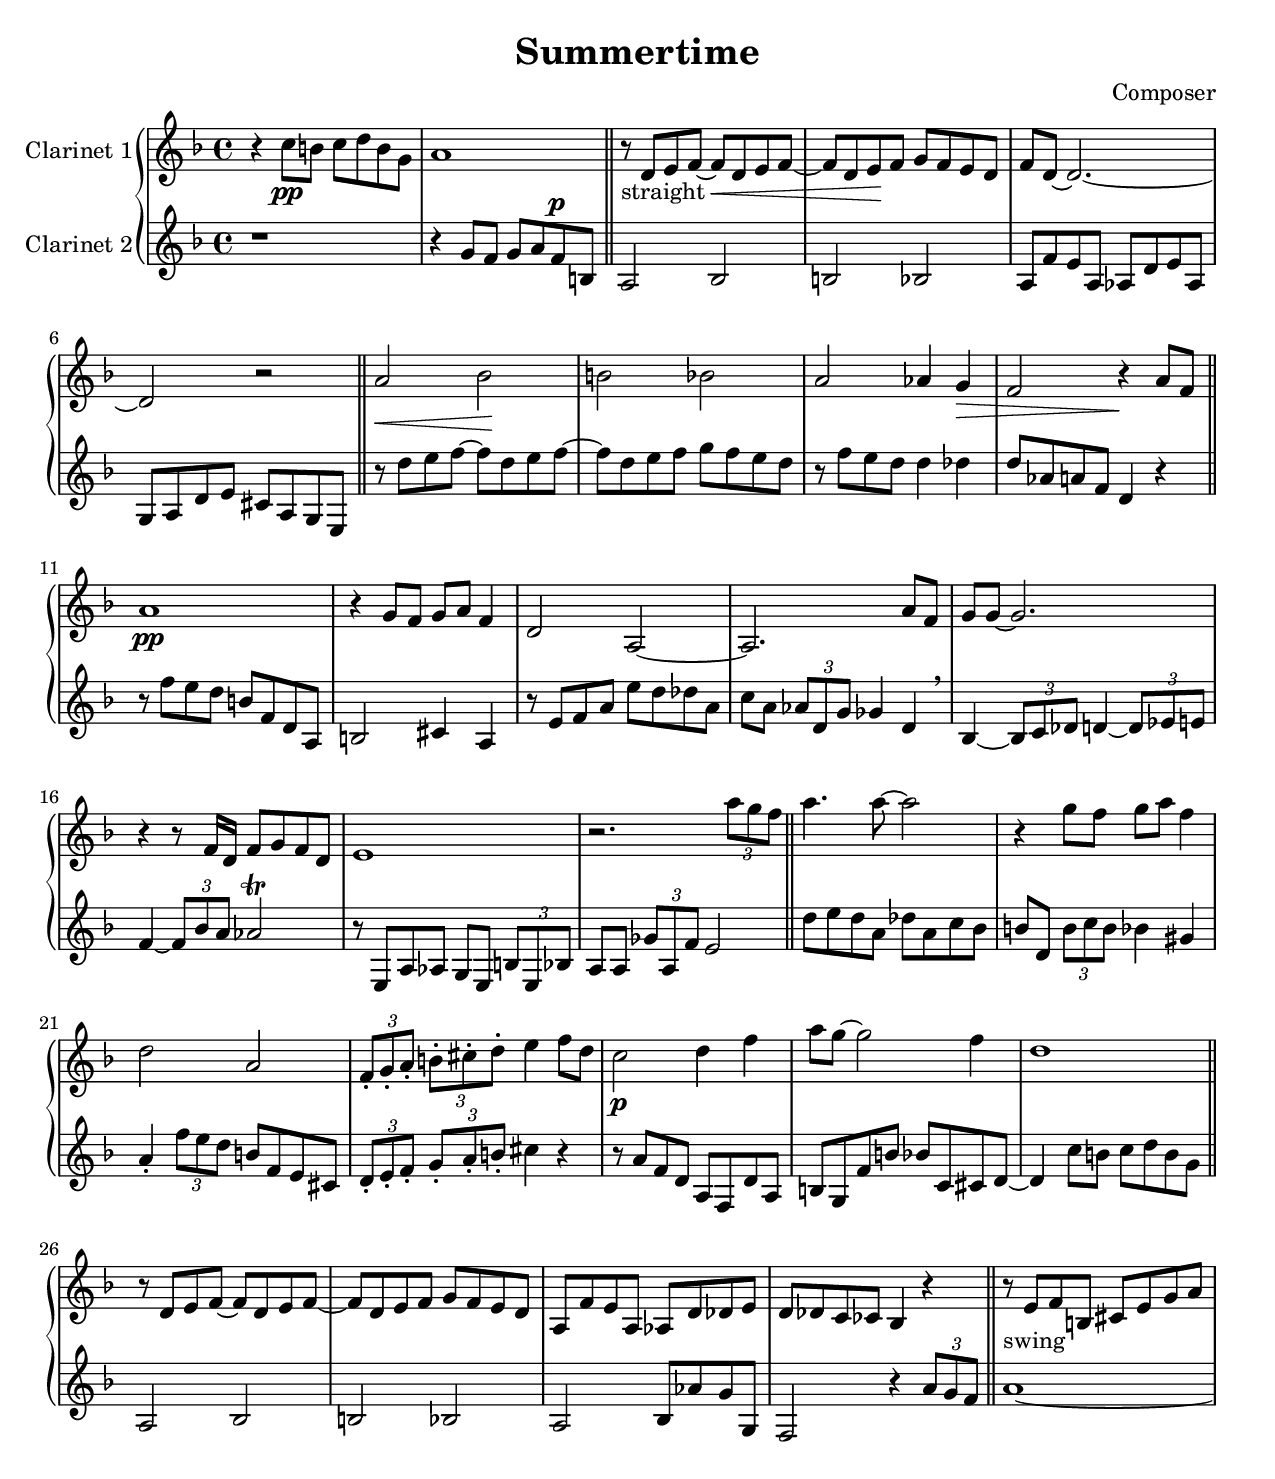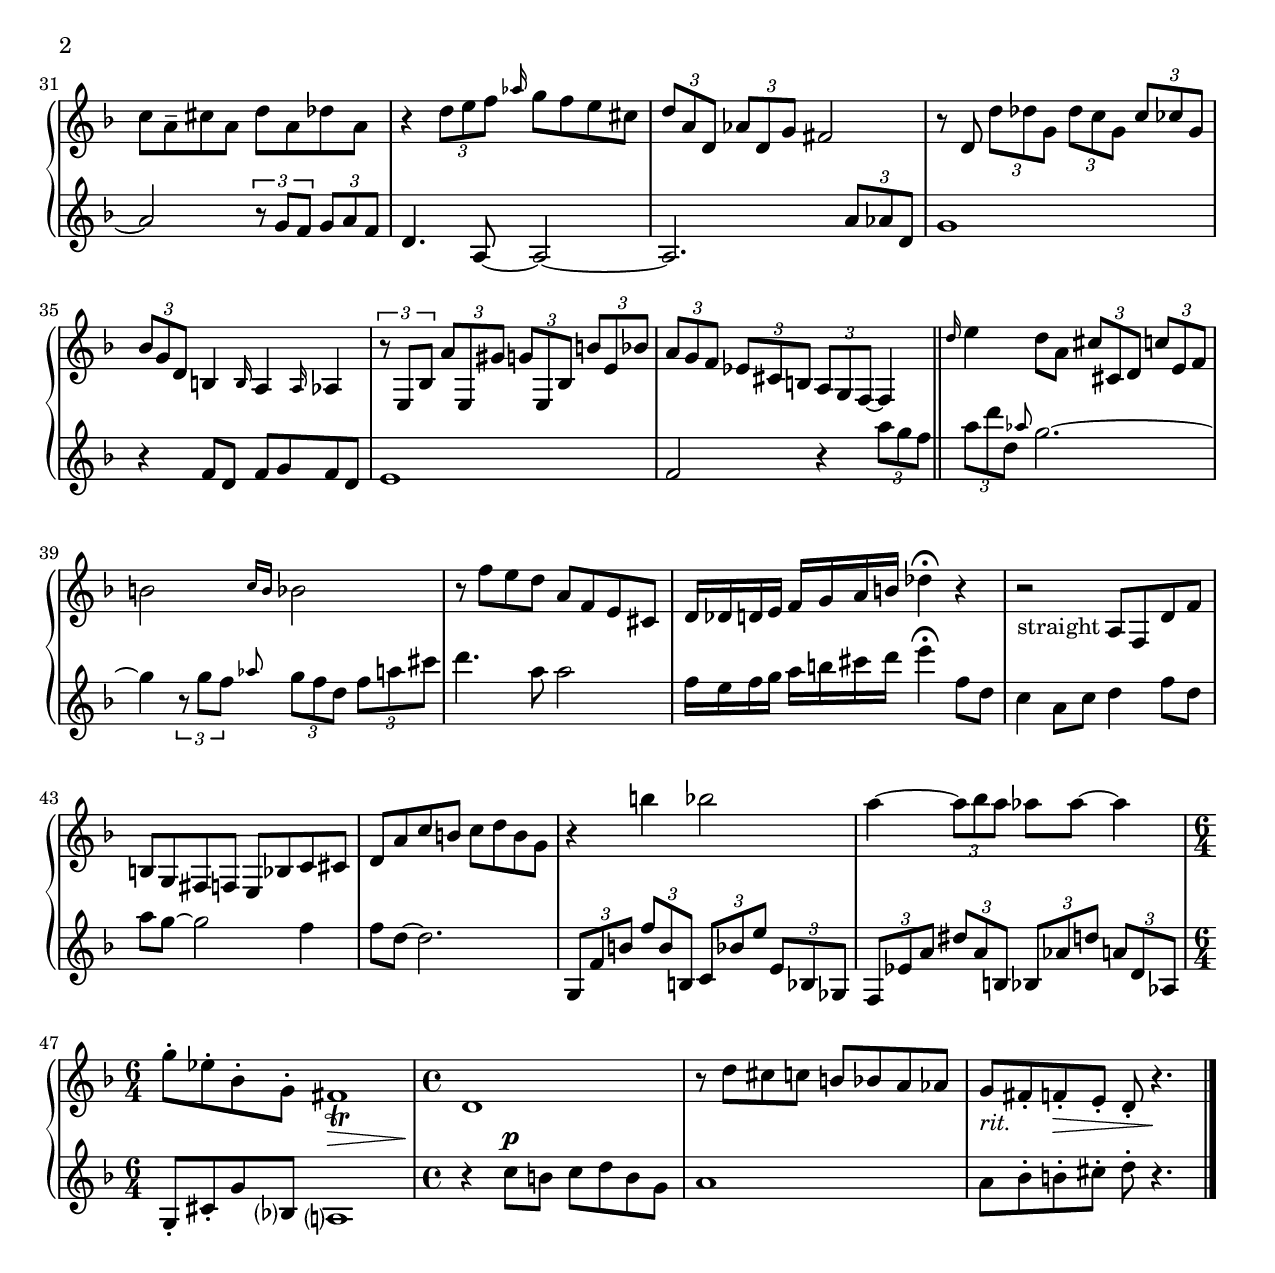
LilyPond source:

\header {
  title = "Summertime"
  composer = "Composer"
}

\paper {
  #(set-paper-size "letter")
  top-margin = 0.5\in
  bottom-margin = 1\in  
}

\score {
  \new GrandStaff <<
  \new Staff \with {instrumentName = \markup "Clarinet 1"}
    {
    %\tempo "Allegro" 4 = 120
    \key f \major

    \relative c'' {
    r4 c8\pp b c d b g
    a1
    \bar "||"
    r8-"straight" d, e f~ f\cr  d e f~
    f d e\! f g f e d
    f d~ d2.~
    d2 r
    \bar "||"
    a'\cr bes\! b bes
    a aes4 g\decr
    f2 r4\! a8 f
    \bar "||"
    a1\pp
    r4 g8 f g a f4
    d2 a~
    a2. a'8 f
    g g~ g2.
    r4 r8 f16 d f8 g f d
    e1
    r2. \tuplet 3/2 {a'8 g f}
    \bar "||"
    a4. a8~ a2
    r4 g8 f g a f4
    d2 a
    \tuplet 3/2 4 {f8-. g-. a-. b!-. cis-. d-.} e4 f8 d
    c2\p d4 f
    a8 g~ g2 f4
    d1
    \bar "||"
    r8 d, e f~ f d e f~
    f d e f g f e d
    a f' e a, aes d des e
    d des c ces bes4 r4
    \bar "||"
    r8-"swing" e f b,!
    cis e g a
    c a-- cis a d a des a
    r4 \tuplet 3/2 {d8 e f} \grace aes16 g8 f e cis
    \tuplet 3/2 4 {d8 a d, aes' d, g} fis2
    r8 d \tuplet 3/2 4 {d'8 des g, des' c g c ces g}
    \tuplet 3/2 {bes g d} b4 \grace b16 a4 \grace a16 aes4
    \tuplet 3/2 4 {r8 e bes' a' e, gis' g! e, bes' b' e, bes'}
    \tuplet 3/2 4 {a8 g f ees cis b! a g f~} f4
    \bar "||"
    \grace d''16 e4 d8 a \tuplet 3/2 4 {cis8 cis, d c'! e, f}
    b!2 \grace {c16 b} bes2
    r8 f' e d a f e cis
    d16 des d! e f g a b! des4\fermata r
    r2-"straight" a,8 f d' f
    b,! g fis f! e bes' c cis
    d a' c b! c d b g
    r4 b'! bes2
    a4~ \tuplet 3/2 {a8 bes a} aes aes~ aes4
    \time 6/4
    g8-. ees-. bes-. g-. fis1_\trill \decr
    \time 4/4
    d1\!
    r8 d' cis c! b bes a aes
    g_\markup { \italic "rit."} fis-. f!-. \decr e-. d-. r4. \!
    \bar "|."
  }}

  \new Staff \with {
    instrumentName = \markup "Clarinet 2"}
    { 
      \key f \major

    \relative c'' {
    r1
    r4
    g8 f g a f^\p b,
    a2 bes2
    b2 bes2
    a8 f' e a, aes d e aes,
    g a d e cis a g e
    r8 d'' e f~ f d e f~
    f d e f g f e d
    r f e d d4 des
    d8 aes a f d4 r
    r8 f' e d b f d a
    b2 cis4 a
    r8 e' f a e' d des a
    c a \tuplet 3/2 {aes d, g} ges4 d \breathe
    bes~ \tuplet 3/2 {bes8 c des} d4~ \tuplet 3/2 {d8 ees e!}
    f4~ \tuplet 3/2 {f8 bes a} aes2 \trill
    r8 e, a aes g e \tuplet 3/2 {b'8 e, bes'}
    a8 a \tuplet 3/2 {ges'8 a, f'} e2
    d'8 e d a des a c bes
    b! d, \tuplet 3/2 {b'8 c b} bes4 gis
    a4-. \tuplet 3/2 {f'8 e d} b!8 f e cis
    \tuplet 3/2 4 {d8-. e-. f-. g-. a-. b!-.} cis4 r
    r8 a f d a f d' a
    b g f' b bes c, cis d~
    d4 c'8 b c d b g
    a,2 bes
    b! bes
    a bes8 aes' g g,
    f2 r4 \tuplet 3/2 {a'8 g f}
    a1~
    a2 \tuplet 3/2 4 {r8 g f g a f}
    d4. a8~ a2~
    a2. \tuplet 3/2 {a'8 aes d,}
    g1
    r4 f8 d f g f d
    e1
    f2 r4 \tuplet 3/2 {a'8 g f}
    \tuplet 3/2 {a8 d d,} \grace aes' g2.~
    g4 \tuplet 3/2 {r8 g f} \grace aes \tuplet 3/2 4 {g f d f a cis}
    d4. a8 a2
    f16 e f g a b! cis d e4 \fermata f,8 d
    c4 a8 c d4 f8 d
    a' g~ g2 f4
    f8 d~ d2.
    \tuplet 3/2 4 {g,,8 f' b! f' b, b,! c bes' e e, bes ges
    f ees' a dis a b,! bes aes' d! a d, aes}
    % time to 6/4
    g8-. cis-. g' bes,? a?1
    % time to 4/4
    r4 c'8^\p b c d b g
    a1
    a8 bes-. b!-. cis-. d-. r4.
  }}
>>

%  \layout {}
%  \midi {}
}